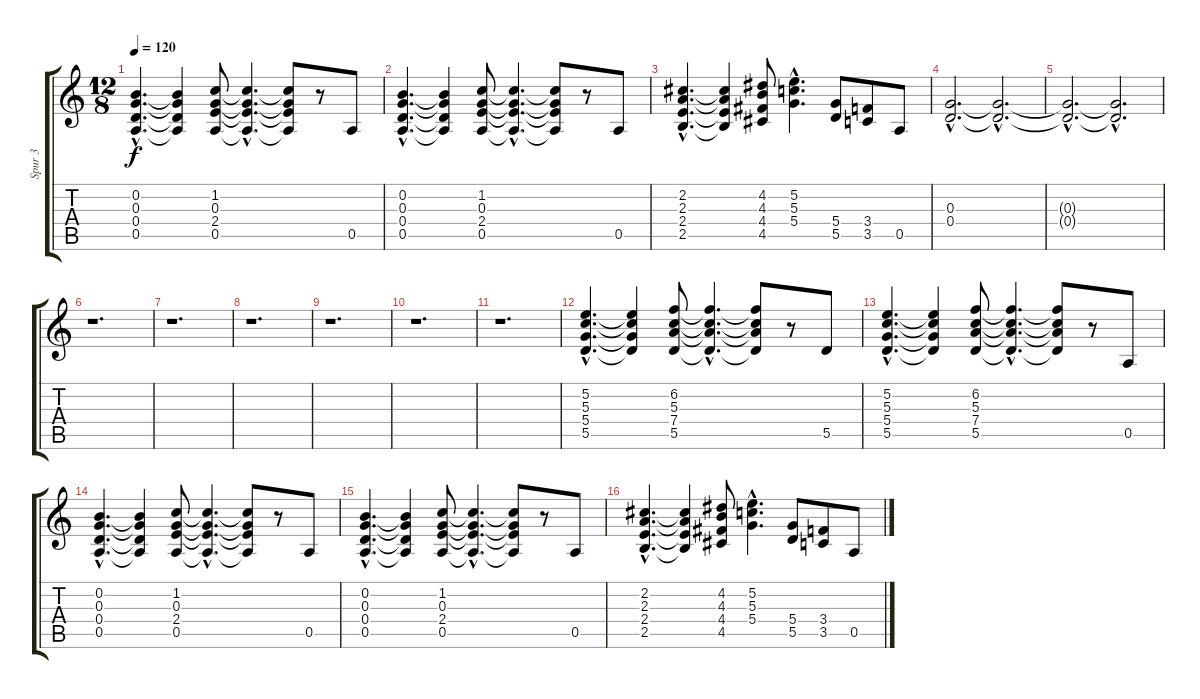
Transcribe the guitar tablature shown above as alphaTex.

\track ("Spur 3" "Spur 3") {instrument distortionguitar}
\staff {score tabs}
\tuning (E4 B3 G3 D3 A2 E2) {hide}
\ts (12 8)
\tempo 120
\clef g2
\ks c
(0.2{hac} 0.3{hac} 0.4{hac} 0.5{hac}).4{d dy f} (0.2{t} 0.3{t} 0.4{t} 0.5{t}).4 (1.2 0.3 2.4 0.5).8 (1.2{hac t} 0.3{hac t} 2.4{hac t} 0.5{hac t}).4{d} (1.2{t} 0.3{t} 2.4{t} 0.5{t}).8 r.8 0.5.8 |
(0.2{hac} 0.3{hac} 0.4{hac} 0.5{hac}).4{d} (0.2{t} 0.3{t} 0.4{t} 0.5{t}).4 (1.2 0.3 2.4 0.5).8 (1.2{hac t} 0.3{hac t} 2.4{hac t} 0.5{hac t}).4{d} (1.2{t} 0.3{t} 2.4{t} 0.5{t}).8 r.8 0.5.8 |
(2.2{hac} 2.3{hac} 2.4{hac} 2.5{hac}).4{d} (2.2{t} 2.3{t} 2.4{t} 2.5{t}).4 (4.2 4.3 4.4 4.5).8 (5.2{hac} 5.3{hac} 5.4{hac}).4{d} (5.4 5.5).8 (3.4 3.5).8 0.5.8 |
(0.3{hac} 0.4{hac}).2{d} (0.3{hac t} 0.4{hac t}).2{d} |
(0.3{hac t} 0.4{hac t}).2{d} (0.3{hac t} 0.4{hac t}).2{d} |
r.1{d} |
r.1{d} |
r.1{d} |
r.1{d} |
r.1{d} |
r.1{d} |
(5.2{hac} 5.3{hac} 5.4{hac} 5.5{hac}).4{d} (5.2{t} 5.3{t} 5.4{t} 5.5{t}).4 (6.2 5.3 7.4 5.5).8 (6.2{hac t} 5.3{hac t} 7.4{hac t} 5.5{hac t}).4{d} (6.2{t} 5.3{t} 7.4{t} 5.5{t}).8 r.8 5.5.8 |
(5.2{hac} 5.3{hac} 5.4{hac} 5.5{hac}).4{d} (5.2{t} 5.3{t} 5.4{t} 5.5{t}).4 (6.2 5.3 7.4 5.5).8 (6.2{hac t} 5.3{hac t} 7.4{hac t} 5.5{hac t}).4{d} (6.2{t} 5.3{t} 7.4{t} 5.5{t}).8 r.8 0.5.8 |
(0.2{hac} 0.3{hac} 0.4{hac} 0.5{hac}).4{d} (0.2{t} 0.3{t} 0.4{t} 0.5{t}).4 (1.2 0.3 2.4 0.5).8 (1.2{hac t} 0.3{hac t} 2.4{hac t} 0.5{hac t}).4{d} (1.2{t} 0.3{t} 2.4{t} 0.5{t}).8 r.8 0.5.8 |
(0.2{hac} 0.3{hac} 0.4{hac} 0.5{hac}).4{d} (0.2{t} 0.3{t} 0.4{t} 0.5{t}).4 (1.2 0.3 2.4 0.5).8 (1.2{hac t} 0.3{hac t} 2.4{hac t} 0.5{hac t}).4{d} (1.2{t} 0.3{t} 2.4{t} 0.5{t}).8 r.8 0.5.8 |
(2.2{hac} 2.3{hac} 2.4{hac} 2.5{hac}).4{d} (2.2{t} 2.3{t} 2.4{t} 2.5{t}).4 (4.2 4.3 4.4 4.5).8 (5.2{hac} 5.3{hac} 5.4{hac}).4{d} (5.4 5.5).8 (3.4 3.5).8 0.5.8
